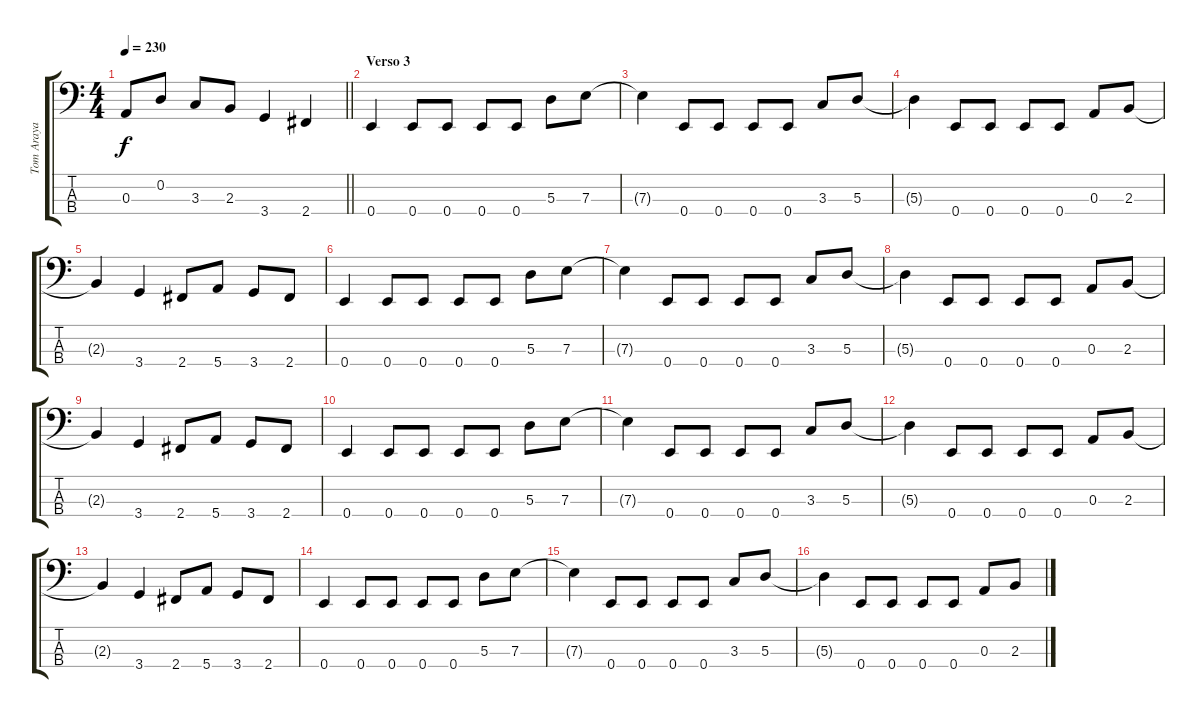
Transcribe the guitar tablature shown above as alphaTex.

\track ("Tom Araya" "Tom Araya") {instrument electricbassfinger}
\staff {score tabs}
\tuning (G2 D2 A1 E1) {hide}
\ts (4 4)
\tempo 230
\clef f4
\barLineRight lightlight
\ks c
0.3.8{dy f} 0.2.8 3.3.8 2.3.8 3.4.4 2.4.4 |
\section ("" "Verso 3")
0.4.4 0.4.8 0.4.8 0.4.8 0.4.8 5.3.8 7.3.8 |
7.3{t}.4 0.4.8 0.4.8 0.4.8 0.4.8 3.3.8 5.3.8 |
5.3{t}.4 0.4.8 0.4.8 0.4.8 0.4.8 0.3.8 2.3.8 |
2.3{t}.4 3.4.4 2.4.8 5.4.8 3.4.8 2.4.8 |
0.4.4 0.4.8 0.4.8 0.4.8 0.4.8 5.3.8 7.3.8 |
7.3{t}.4 0.4.8 0.4.8 0.4.8 0.4.8 3.3.8 5.3.8 |
5.3{t}.4 0.4.8 0.4.8 0.4.8 0.4.8 0.3.8 2.3.8 |
2.3{t}.4 3.4.4 2.4.8 5.4.8 3.4.8 2.4.8 |
0.4.4 0.4.8 0.4.8 0.4.8 0.4.8 5.3.8 7.3.8 |
7.3{t}.4 0.4.8 0.4.8 0.4.8 0.4.8 3.3.8 5.3.8 |
5.3{t}.4 0.4.8 0.4.8 0.4.8 0.4.8 0.3.8 2.3.8 |
2.3{t}.4 3.4.4 2.4.8 5.4.8 3.4.8 2.4.8 |
0.4.4 0.4.8 0.4.8 0.4.8 0.4.8 5.3.8 7.3.8 |
7.3{t}.4 0.4.8 0.4.8 0.4.8 0.4.8 3.3.8 5.3.8 |
5.3{t}.4 0.4.8 0.4.8 0.4.8 0.4.8 0.3.8 2.3.8
